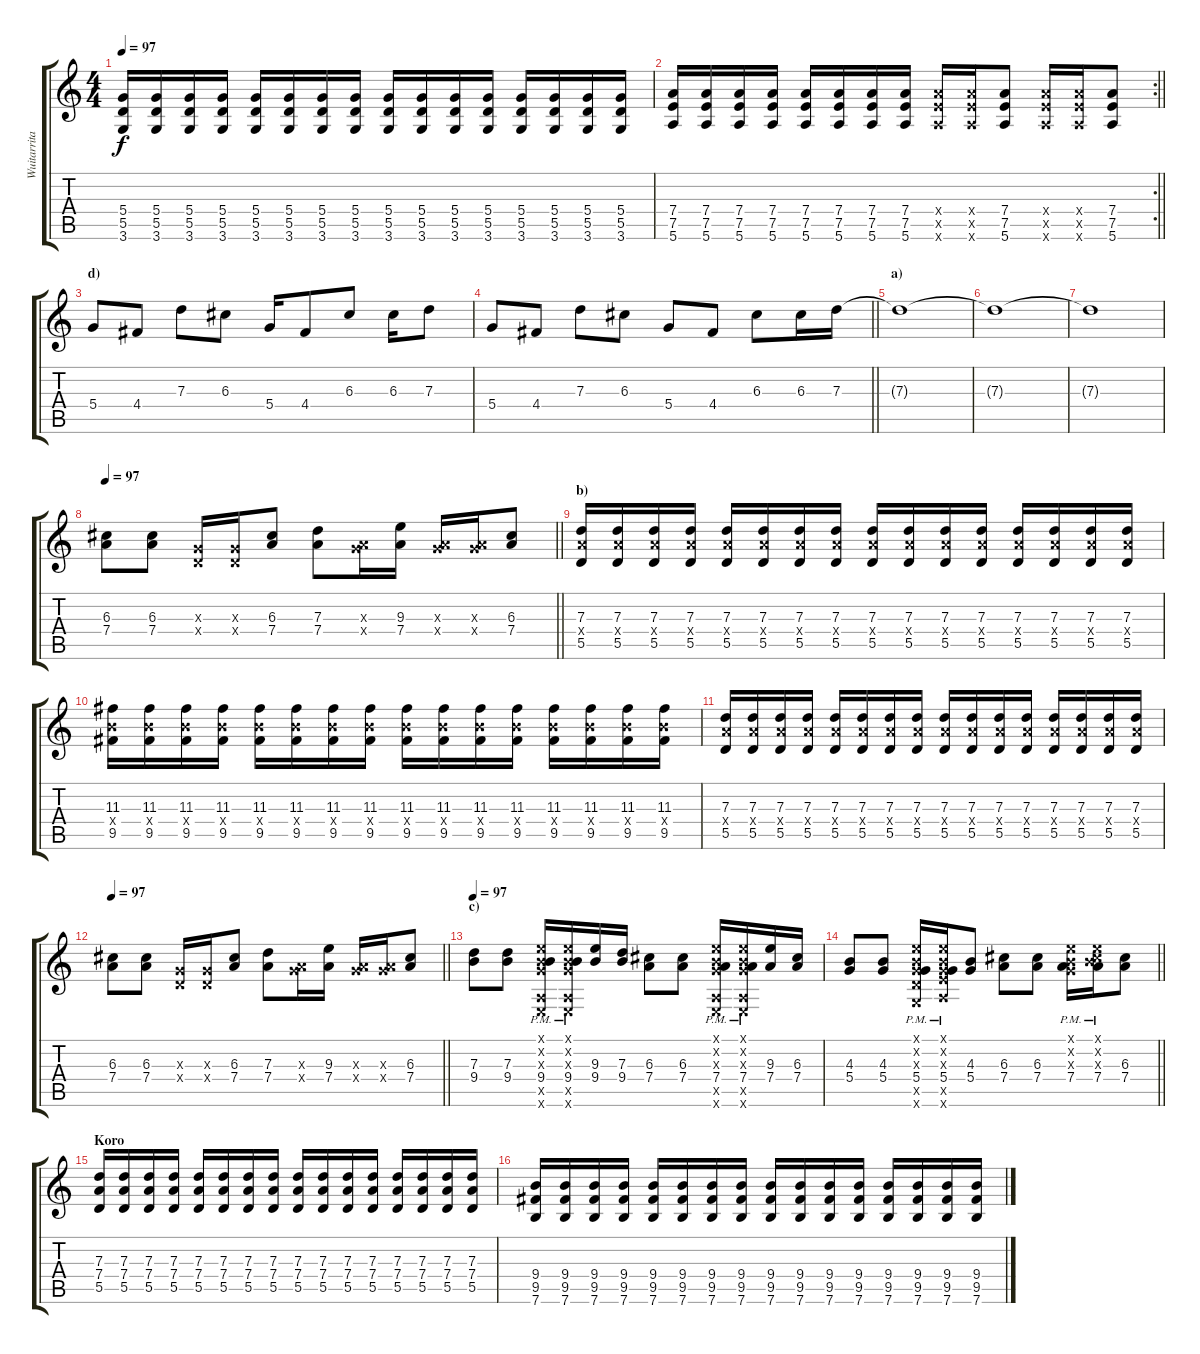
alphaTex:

\track ("Wuitarrita 1" "Wuitarrita") {instrument overdrivenguitar}
\staff {score tabs}
\tuning (E4 B3 G3 D3 A2 E2) {hide}
\ts (4 4)
\tempo 97
\clef g2
\ks c
(5.4 5.5 3.6).16{dy f} (5.4 5.5 3.6).16 (5.4 5.5 3.6).16 (5.4 5.5 3.6).16 (5.4 5.5 3.6).16 (5.4 5.5 3.6).16 (5.4 5.5 3.6).16 (5.4 5.5 3.6).16 (5.4 5.5 3.6).16 (5.4 5.5 3.6).16 (5.4 5.5 3.6).16 (5.4 5.5 3.6).16 (5.4 5.5 3.6).16 (5.4 5.5 3.6).16 (5.4 5.5 3.6).16 (5.4 5.5 3.6).16 |
\rc 2
\barLineRight lightlight
(7.4 7.5 5.6).16 (7.4 7.5 5.6).16 (7.4 7.5 5.6).16 (7.4 7.5 5.6).16 (7.4 7.5 5.6).16 (7.4 7.5 5.6).16 (7.4 7.5 5.6).16 (7.4 7.5 5.6).16 (7.4{x} 7.5{x} 5.6{x}).16 (7.4{x} 7.5{x} 5.6{x}).16 (7.4 7.5 5.6).8 (7.4{x} 7.5{x} 5.6{x}).16 (7.4{x} 7.5{x} 5.6{x}).16 (7.4 7.5 5.6).8 |
\section ("" "d)")
5.4.8 4.4.8 7.3.8 6.3.8 5.4.16 4.4.8 6.3.8 6.3.16 7.3.8 |
\barLineRight lightlight
5.4.8 4.4.8 7.3.8 6.3.8 5.4.8 4.4.8 6.3.8 6.3.16 7.3.16 |
\section ("" "a)")
7.3{t}.1 |
7.3{t}.1 |
7.3{t}.1 |
\tempo 97
\barLineRight lightlight
(6.3 7.4).8 (6.3 7.4).8 (0.3{x} 0.4{x}).16 (0.3{x} 0.4{x}).16 (6.3 7.4).8 (7.3 7.4).8 (0.3{x} 7.4{x}).16 (9.3 7.4).16 (0.3{x} 7.4{x}).16 (0.3{x} 7.4{x}).16 (6.3 7.4).8 |
\section ("" "b)")
(7.3 7.4{x} 5.5).16 (7.3 7.4{x} 5.5).16 (7.3 7.4{x} 5.5).16 (7.3 7.4{x} 5.5).16 (7.3 7.4{x} 5.5).16 (7.3 7.4{x} 5.5).16 (7.3 7.4{x} 5.5).16 (7.3 7.4{x} 5.5).16 (7.3 7.4{x} 5.5).16 (7.3 7.4{x} 5.5).16 (7.3 7.4{x} 5.5).16 (7.3 7.4{x} 5.5).16 (7.3 7.4{x} 5.5).16 (7.3 7.4{x} 5.5).16 (7.3 7.4{x} 5.5).16 (7.3 7.4{x} 5.5).16 |
(11.3 9.4{x} 9.5).16 (11.3 9.4{x} 9.5).16 (11.3 9.4{x} 9.5).16 (11.3 9.4{x} 9.5).16 (11.3 9.4{x} 9.5).16 (11.3 9.4{x} 9.5).16 (11.3 9.4{x} 9.5).16 (11.3 9.4{x} 9.5).16 (11.3 9.4{x} 9.5).16 (11.3 9.4{x} 9.5).16 (11.3 9.4{x} 9.5).16 (11.3 9.4{x} 9.5).16 (11.3 9.4{x} 9.5).16 (11.3 9.4{x} 9.5).16 (11.3 9.4{x} 9.5).16 (11.3 9.4{x} 9.5).16 |
(7.3 7.4{x} 5.5).16 (7.3 7.4{x} 5.5).16 (7.3 7.4{x} 5.5).16 (7.3 7.4{x} 5.5).16 (7.3 7.4{x} 5.5).16 (7.3 7.4{x} 5.5).16 (7.3 7.4{x} 5.5).16 (7.3 7.4{x} 5.5).16 (7.3 7.4{x} 5.5).16 (7.3 7.4{x} 5.5).16 (7.3 7.4{x} 5.5).16 (7.3 7.4{x} 5.5).16 (7.3 7.4{x} 5.5).16 (7.3 7.4{x} 5.5).16 (7.3 7.4{x} 5.5).16 (7.3 7.4{x} 5.5).16 |
\tempo 97
\barLineRight lightlight
(6.3 7.4).8 (6.3 7.4).8 (0.3{x} 0.4{x}).16 (0.3{x} 0.4{x}).16 (6.3 7.4).8 (7.3 7.4).8 (0.3{x} 7.4{x}).16 (9.3 7.4).16 (0.3{x} 7.4{x}).16 (0.3{x} 7.4{x}).16 (6.3 7.4).8 |
\section ("" "c)")
\tempo 97
(7.3 9.4).8 (7.3 9.4).8 (0.1{x} 0.2{x} 0.3{x} 9.4{pm} 0.5{x} 0.6{x}).16 (0.1{x} 0.2{x} 0.3{x} 9.4{pm} 0.5{x} 0.6{x}).16 (9.3 9.4).16 (7.3 9.4).16 (6.3 7.4).8 (6.3 7.4).8 (0.1{x} 0.2{x} 0.3{x} 7.4{pm} 0.5{x} 0.6{x}).16 (0.1{x} 0.2{x} 0.3{x} 7.4{pm} 0.5{x} 0.6{x}).16 (9.3 7.4).16 (6.3 7.4).16 |
\barLineRight lightlight
(4.3 5.4).8 (4.3 5.4).8 (0.1{x} 0.2{x} 0.3{x} 5.4{pm} 5.5{x} 3.6{x}).16 (0.1{x} 0.2{x} 0.3{x} 5.4{pm} 7.5{x} 5.6{x}).16 (4.3 5.4).8 (6.3 7.4).8 (6.3 7.4).8 (0.1{x} 0.2{x} 0.3{x} 7.4{pm}).16 (0.1{x} 0.2{x} 6.3{x} 7.4{pm}).16 (6.3 7.4).8 |
\section ("" "Koro")
(7.3 7.4 5.5).16 (7.3 7.4 5.5).16 (7.3 7.4 5.5).16 (7.3 7.4 5.5).16 (7.3 7.4 5.5).16 (7.3 7.4 5.5).16 (7.3 7.4 5.5).16 (7.3 7.4 5.5).16 (7.3 7.4 5.5).16 (7.3 7.4 5.5).16 (7.3 7.4 5.5).16 (7.3 7.4 5.5).16 (7.3 7.4 5.5).16 (7.3 7.4 5.5).16 (7.3 7.4 5.5).16 (7.3 7.4 5.5).16 |
(9.4 9.5 7.6).16 (9.4 9.5 7.6).16 (9.4 9.5 7.6).16 (9.4 9.5 7.6).16 (9.4 9.5 7.6).16 (9.4 9.5 7.6).16 (9.4 9.5 7.6).16 (9.4 9.5 7.6).16 (9.4 9.5 7.6).16 (9.4 9.5 7.6).16 (9.4 9.5 7.6).16 (9.4 9.5 7.6).16 (9.4 9.5 7.6).16 (9.4 9.5 7.6).16 (9.4 9.5 7.6).16 (9.4 9.5 7.6).16
